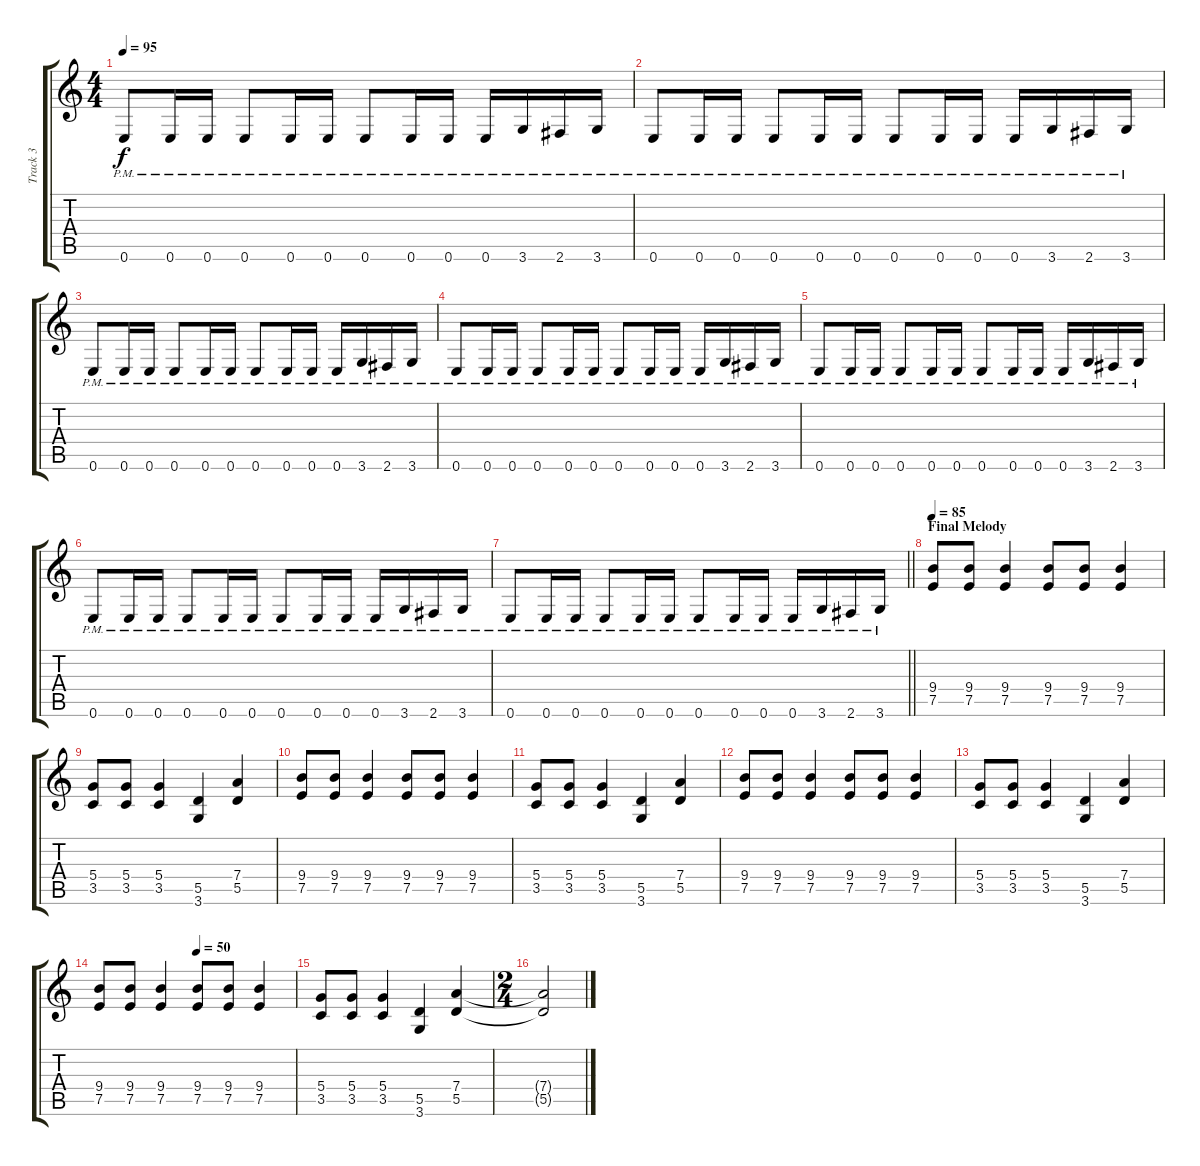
\track ("Track 3" "Track 3") {instrument electricguitarjazz}
\staff {score tabs}
\tuning (E4 B3 G3 D3 A2 E2) {hide}
\ts (4 4)
\tempo 95
\clef g2
\ks c
0.6{pm}.8{dy f} 0.6{pm}.16 0.6{pm}.16 0.6{pm}.8 0.6{pm}.16 0.6{pm}.16 0.6{pm}.8 0.6{pm}.16 0.6{pm}.16 0.6{pm}.16 3.6{pm}.16 2.6{pm}.16 3.6{pm}.16 |
0.6{pm}.8 0.6{pm}.16 0.6{pm}.16 0.6{pm}.8 0.6{pm}.16 0.6{pm}.16 0.6{pm}.8 0.6{pm}.16 0.6{pm}.16 0.6{pm}.16 3.6{pm}.16 2.6{pm}.16 3.6{pm}.16 |
0.6{pm}.8 0.6{pm}.16 0.6{pm}.16 0.6{pm}.8 0.6{pm}.16 0.6{pm}.16 0.6{pm}.8 0.6{pm}.16 0.6{pm}.16 0.6{pm}.16 3.6{pm}.16 2.6{pm}.16 3.6{pm}.16 |
0.6{pm}.8 0.6{pm}.16 0.6{pm}.16 0.6{pm}.8 0.6{pm}.16 0.6{pm}.16 0.6{pm}.8 0.6{pm}.16 0.6{pm}.16 0.6{pm}.16 3.6{pm}.16 2.6{pm}.16 3.6{pm}.16 |
0.6{pm}.8 0.6{pm}.16 0.6{pm}.16 0.6{pm}.8 0.6{pm}.16 0.6{pm}.16 0.6{pm}.8 0.6{pm}.16 0.6{pm}.16 0.6{pm}.16 3.6{pm}.16 2.6{pm}.16 3.6{pm}.16 |
0.6{pm}.8 0.6{pm}.16 0.6{pm}.16 0.6{pm}.8 0.6{pm}.16 0.6{pm}.16 0.6{pm}.8 0.6{pm}.16 0.6{pm}.16 0.6{pm}.16 3.6{pm}.16 2.6{pm}.16 3.6{pm}.16 |
\barLineRight lightlight
0.6{pm}.8 0.6{pm}.16 0.6{pm}.16 0.6{pm}.8 0.6{pm}.16 0.6{pm}.16 0.6{pm}.8 0.6{pm}.16 0.6{pm}.16 0.6{pm}.16 3.6{pm}.16 2.6{pm}.16 3.6{pm}.16 |
\section ("" "Final Melody")
\tempo 85
(9.4 7.5).8 (9.4 7.5).8 (9.4 7.5).4 (9.4 7.5).8 (9.4 7.5).8 (9.4 7.5).4 |
(5.4 3.5).8 (5.4 3.5).8 (5.4 3.5).4 (5.5 3.6).4 (7.4 5.5).4 |
(9.4 7.5).8 (9.4 7.5).8 (9.4 7.5).4 (9.4 7.5).8 (9.4 7.5).8 (9.4 7.5).4 |
(5.4 3.5).8 (5.4 3.5).8 (5.4 3.5).4 (5.5 3.6).4 (7.4 5.5).4 |
(9.4 7.5).8 (9.4 7.5).8 (9.4 7.5).4 (9.4 7.5).8 (9.4 7.5).8 (9.4 7.5).4 |
(5.4 3.5).8 (5.4 3.5).8 (5.4 3.5).4 (5.5 3.6).4 (7.4 5.5).4 |
\tempo (50 0.5)
(9.4 7.5).8 (9.4 7.5).8 (9.4 7.5).4 (9.4 7.5).8 (9.4 7.5).8 (9.4 7.5).4 |
(5.4 3.5).8 (5.4 3.5).8 (5.4 3.5).4 (5.5 3.6).4 (7.4 5.5).4 |
\ts (2 4)
(7.4{t} 5.5{t}).2
